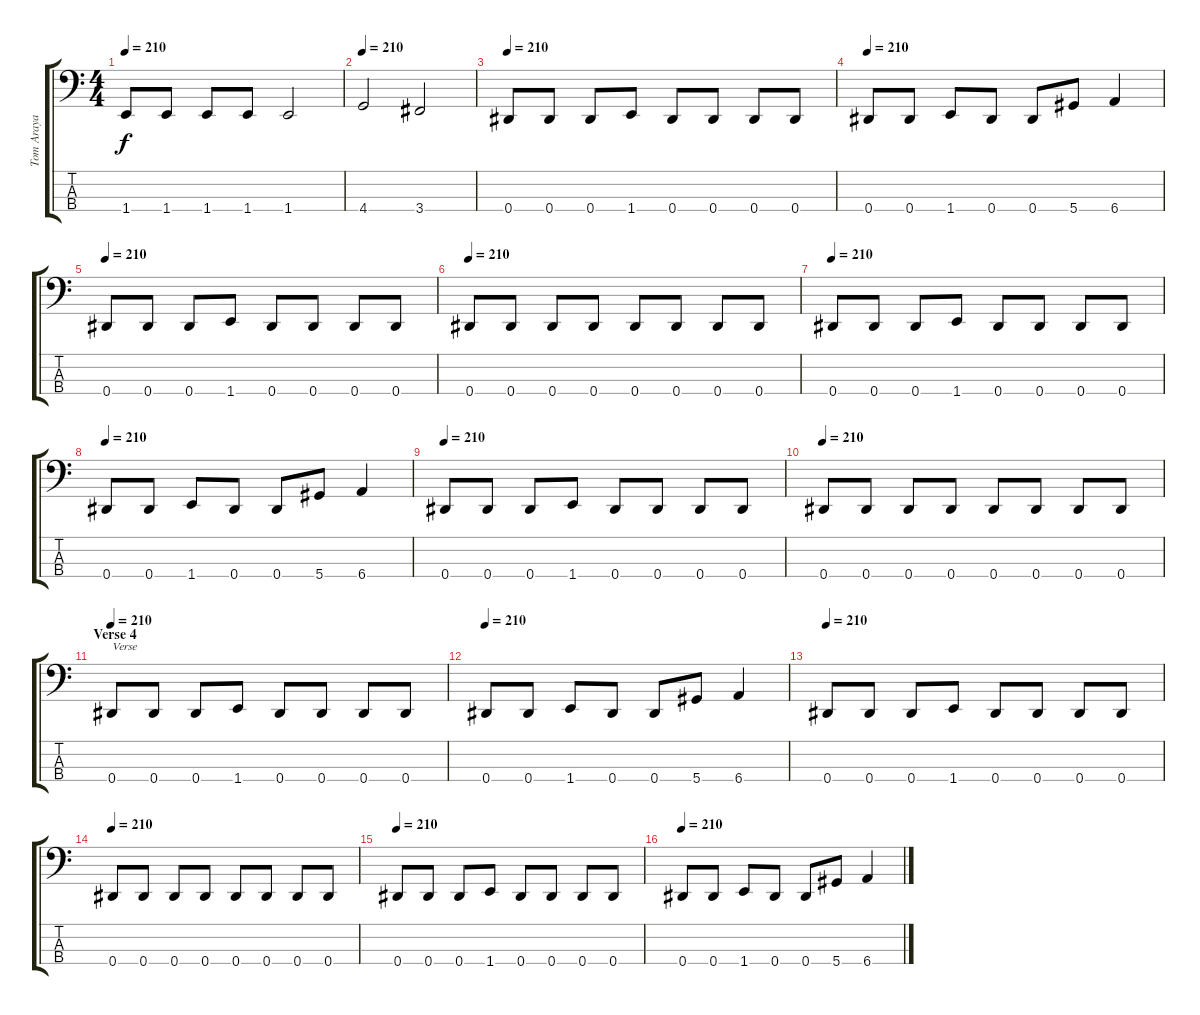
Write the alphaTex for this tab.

\track ("Tom Araya" "Tom Araya") {instrument electricbassfinger}
\staff {score tabs}
\tuning (Gb2 Db2 Ab1 Eb1) {hide}
\ts (4 4)
\tempo 210
\clef f4
\ks c
1.4.8{dy f} 1.4.8 1.4.8 1.4.8 1.4.2 |
\tempo 210
4.4.2 3.4.2 |
\tempo 210
0.4.8 0.4.8 0.4.8 1.4.8 0.4.8 0.4.8 0.4.8 0.4.8 |
\tempo 210
0.4.8 0.4.8 1.4.8 0.4.8 0.4.8 5.4.8 6.4.4 |
\tempo 210
0.4.8 0.4.8 0.4.8 1.4.8 0.4.8 0.4.8 0.4.8 0.4.8 |
\tempo 210
0.4.8 0.4.8 0.4.8 0.4.8 0.4.8 0.4.8 0.4.8 0.4.8 |
\tempo 210
0.4.8 0.4.8 0.4.8 1.4.8 0.4.8 0.4.8 0.4.8 0.4.8 |
\tempo 210
0.4.8 0.4.8 1.4.8 0.4.8 0.4.8 5.4.8 6.4.4 |
\tempo 210
0.4.8 0.4.8 0.4.8 1.4.8 0.4.8 0.4.8 0.4.8 0.4.8 |
\tempo 210
0.4.8 0.4.8 0.4.8 0.4.8 0.4.8 0.4.8 0.4.8 0.4.8 |
\section ("" "Verse 4")
\tempo 210
0.4.8{txt "Verse"} 0.4.8 0.4.8 1.4.8 0.4.8 0.4.8 0.4.8 0.4.8 |
\tempo 210
0.4.8 0.4.8 1.4.8 0.4.8 0.4.8 5.4.8 6.4.4 |
\tempo 210
0.4.8 0.4.8 0.4.8 1.4.8 0.4.8 0.4.8 0.4.8 0.4.8 |
\tempo 210
0.4.8 0.4.8 0.4.8 0.4.8 0.4.8 0.4.8 0.4.8 0.4.8 |
\tempo 210
0.4.8 0.4.8 0.4.8 1.4.8 0.4.8 0.4.8 0.4.8 0.4.8 |
\tempo 210
0.4.8 0.4.8 1.4.8 0.4.8 0.4.8 5.4.8 6.4.4
